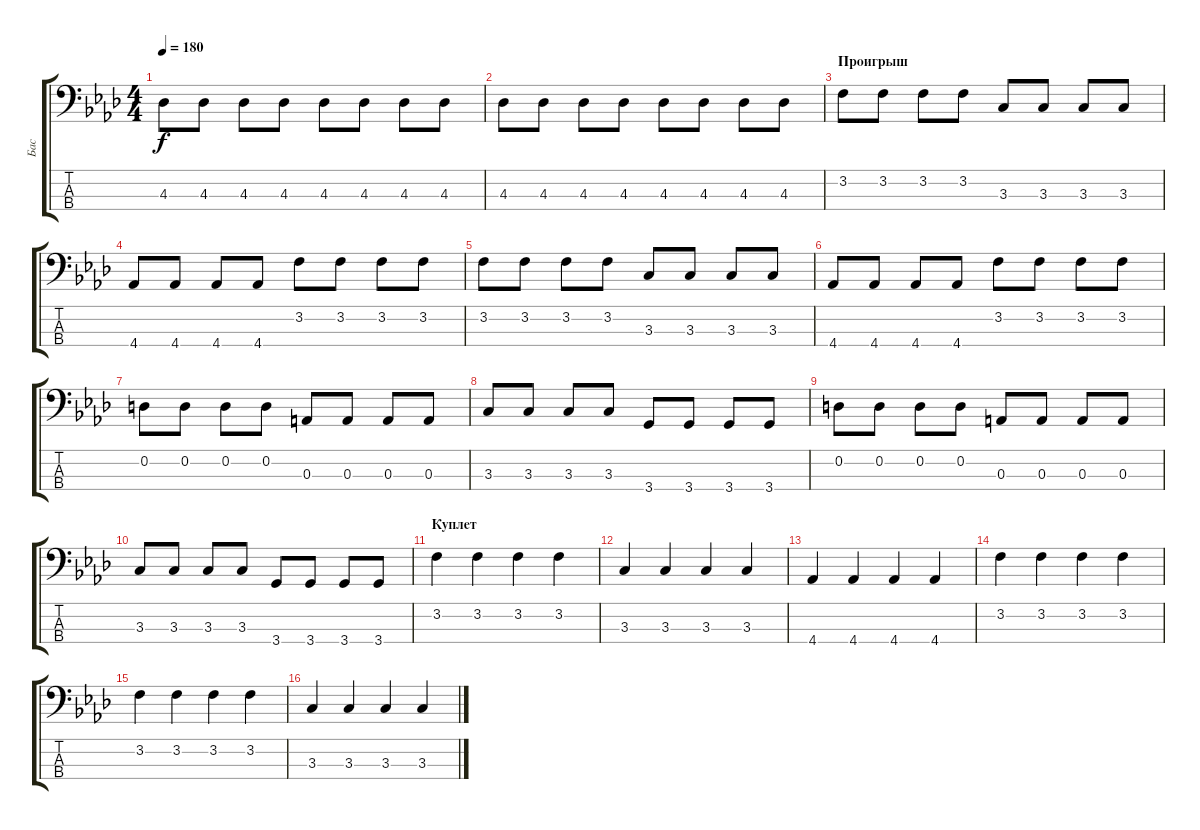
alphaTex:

\track ("Бас" "Бас") {instrument acousticbass}
\staff {score tabs}
\tuning (G2 D2 A1 E1) {hide}
\ts (4 4)
\tempo 180
\clef f4
\ks ab
4.3.8{dy f} 4.3.8 4.3.8 4.3.8 4.3.8 4.3.8 4.3.8 4.3.8 |
4.3.8 4.3.8 4.3.8 4.3.8 4.3.8 4.3.8 4.3.8 4.3.8 |
\section ("" "Проигрыш")
3.2.8 3.2.8 3.2.8 3.2.8 3.3.8 3.3.8 3.3.8 3.3.8 |
4.4.8 4.4.8 4.4.8 4.4.8 3.2.8 3.2.8 3.2.8 3.2.8 |
3.2.8 3.2.8 3.2.8 3.2.8 3.3.8 3.3.8 3.3.8 3.3.8 |
4.4.8 4.4.8 4.4.8 4.4.8 3.2.8 3.2.8 3.2.8 3.2.8 |
0.2.8 0.2.8 0.2.8 0.2.8 0.3.8 0.3.8 0.3.8 0.3.8 |
3.3.8 3.3.8 3.3.8 3.3.8 3.4.8 3.4.8 3.4.8 3.4.8 |
0.2.8 0.2.8 0.2.8 0.2.8 0.3.8 0.3.8 0.3.8 0.3.8 |
3.3.8 3.3.8 3.3.8 3.3.8 3.4.8 3.4.8 3.4.8 3.4.8 |
\section ("" "Куплет")
3.2.4 3.2.4 3.2.4 3.2.4 |
3.3.4 3.3.4 3.3.4 3.3.4 |
4.4.4 4.4.4 4.4.4 4.4.4 |
3.2.4 3.2.4 3.2.4 3.2.4 |
3.2.4 3.2.4 3.2.4 3.2.4 |
3.3.4 3.3.4 3.3.4 3.3.4
